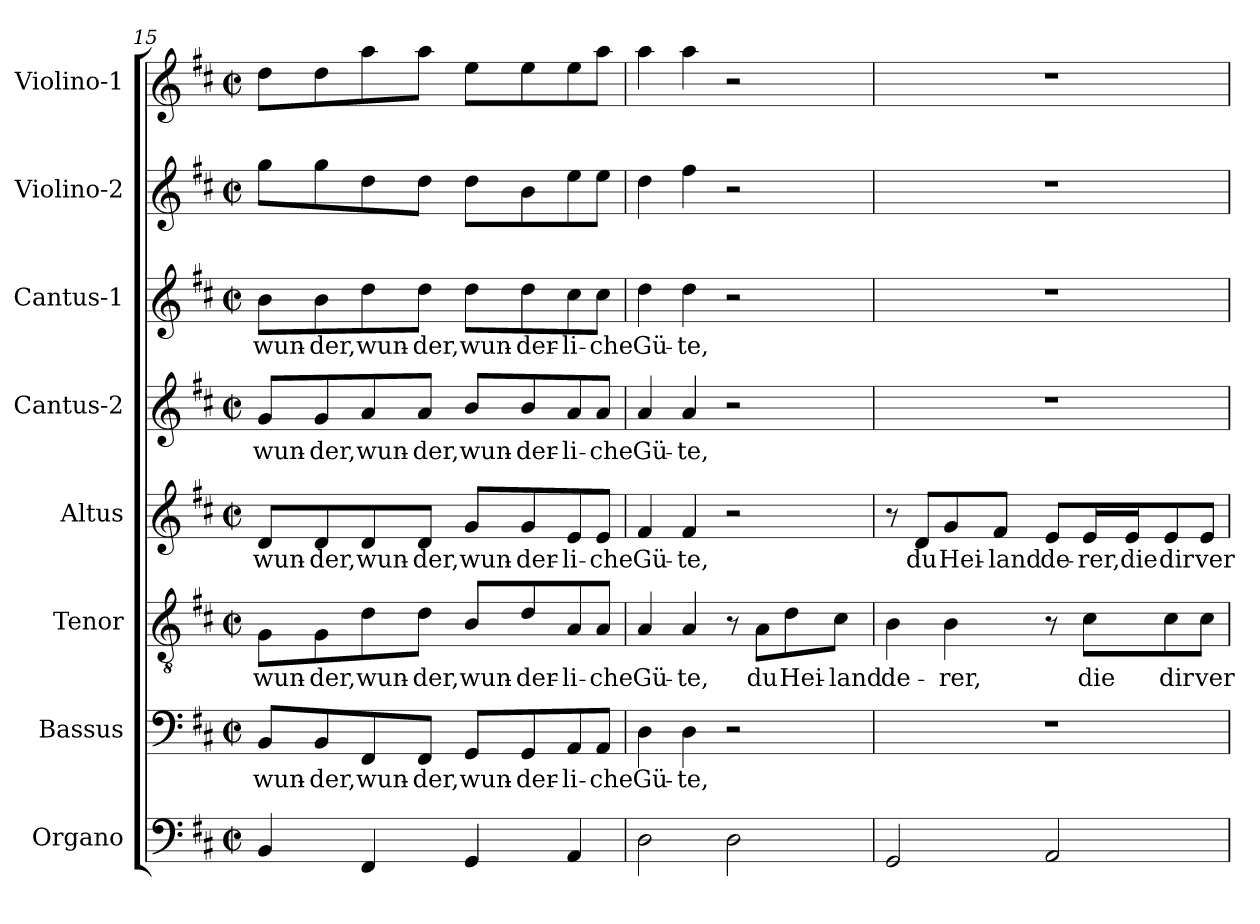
**kern	**kern	**text	**kern	**text	**kern	**text	**kern	**text	**kern	**text	**kern	**kern
*part8	*part7	*part7	*part6	*part6	*part5	*part5	*part4	*part4	*part3	*part3	*part2	*part1
*staff8	*staff7	*staff7	*staff6	*staff6	*staff5	*staff5	*staff4	*staff4	*staff3	*staff3	*staff2	*staff1
*I"Organo	*I"Bassus	*	*I"Tenor	*	*I"Altus	*	*I"Cantus-2	*	*I"Cantus-1	*	*I"Violino-2	*I"Violino-1
*I'Og	*I'B	*	*I'T	*	*I'A	*	*I'C2	*	*I'C1	*	*I'V2	*I'V1
*clefF4	*clefF4	*	*clefGv2	*	*clefG2	*	*clefG2	*	*clefG2	*	*clefG2	*clefG2
*k[f#c#]	*k[f#c#]	*	*k[f#c#]	*	*k[f#c#]	*	*k[f#c#]	*	*k[f#c#]	*	*k[f#c#]	*k[f#c#]
*D:	*D:	*	*D:	*	*D:	*	*D:	*	*D:	*	*D:	*D:
*M2/2	*M2/2	*	*M2/2	*	*M2/2	*	*M2/2	*	*M2/2	*	*M2/2	*M2/2
*met(c|)	*met(c|)	*	*met(c|)	*	*met(c|)	*	*met(c|)	*	*met(c|)	*	*met(c|)	*met(c|)
=15	=15	=15	=15	=15	=15	=15	=15	=15	=15	=15	=15	=15
!	!	!LO:LY:b	!	!	!	!	!	!	!	!	!	!
!	!	!	!	!LO:LY:b	!	!	!	!	!	!	!	!
!	!	!	!	!	!	!LO:LY:b	!	!	!	!	!	!
!	!	!	!	!	!	!	!	!LO:LY:b	!	!	!	!
!	!	!	!	!	!	!	!	!	!	!LO:LY:b	!	!
4BB/	8BB/L	wun-	8G\L	wun-	8d/L	wun-	8g/L	wun-	8b\L	wun-	8gg\L	8dd\L
!	!	!LO:LY:b	!	!	!	!	!	!	!	!	!	!
!	!	!	!	!LO:LY:b	!	!	!	!	!	!	!	!
!	!	!	!	!	!	!LO:LY:b	!	!	!	!	!	!
!	!	!	!	!	!	!	!	!LO:LY:b	!	!	!	!
!	!	!	!	!	!	!	!	!	!	!LO:LY:b	!	!
.	8BB/	-der,	8G\	-der,	8d/	-der,	8g/	-der,	8b\	-der,	8gg\	8dd\
!	!	!LO:LY:b	!	!	!	!	!	!	!	!	!	!
!	!	!	!	!LO:LY:b	!	!	!	!	!	!	!	!
!	!	!	!	!	!	!LO:LY:b	!	!	!	!	!	!
!	!	!	!	!	!	!	!	!LO:LY:b	!	!	!	!
!	!	!	!	!	!	!	!	!	!	!LO:LY:b	!	!
4FF#/	8FF#/	wun-	8d\	wun-	8d/	wun-	8a/	wun-	8dd\	wun-	8dd\	8aa\
!	!	!LO:LY:b	!	!	!	!	!	!	!	!	!	!
!	!	!	!	!LO:LY:b	!	!	!	!	!	!	!	!
!	!	!	!	!	!	!LO:LY:b	!	!	!	!	!	!
!	!	!	!	!	!	!	!	!LO:LY:b	!	!	!	!
!	!	!	!	!	!	!	!	!	!	!LO:LY:b	!	!
.	8FF#/J	-der,	8d\J	-der,	8d/J	-der,	8a/J	-der,	8dd\J	-der,	8dd\J	8aa\J
!	!	!LO:LY:b	!	!	!	!	!	!	!	!	!	!
!	!	!	!	!LO:LY:b	!	!	!	!	!	!	!	!
!	!	!	!	!	!	!LO:LY:b	!	!	!	!	!	!
!	!	!	!	!	!	!	!	!LO:LY:b	!	!	!	!
!	!	!	!	!	!	!	!	!	!	!LO:LY:b	!	!
4GG/	8GG/L	wun-	8B/L	wun-	8g/L	wun-	8b/L	wun-	8dd\L	wun-	8dd\L	8ee\L
!	!	!LO:LY:b	!	!	!	!	!	!	!	!	!	!
!	!	!	!	!LO:LY:b	!	!	!	!	!	!	!	!
!	!	!	!	!	!	!LO:LY:b	!	!	!	!	!	!
!	!	!	!	!	!	!	!	!LO:LY:b	!	!	!	!
!	!	!	!	!	!	!	!	!	!	!LO:LY:b	!	!
.	8GG/	-der-	8d/	-der-	8g/	-der-	8b/	-der-	8dd\	-der-	8b\	8ee\
!	!	!LO:LY:b	!	!	!	!	!	!	!	!	!	!
!	!	!	!	!LO:LY:b	!	!	!	!	!	!	!	!
!	!	!	!	!	!	!LO:LY:b	!	!	!	!	!	!
!	!	!	!	!	!	!	!	!LO:LY:b	!	!	!	!
!	!	!	!	!	!	!	!	!	!	!LO:LY:b	!	!
4AA/	8AA/	-li-	8A/	-li-	8e/	-li-	8a/	-li-	8cc#\	-li-	8ee\	8ee\
!	!	!LO:LY:b	!	!	!	!	!	!	!	!	!	!
!	!	!	!	!LO:LY:b	!	!	!	!	!	!	!	!
!	!	!	!	!	!	!LO:LY:b	!	!	!	!	!	!
!	!	!	!	!	!	!	!	!LO:LY:b	!	!	!	!
!	!	!	!	!	!	!	!	!	!	!LO:LY:b	!	!
.	8AA/J	-che	8A/J	-che	8e/J	-che	8a/J	-che	8cc#\J	-che	8ee\J	8aa\J
=16	=16	=16	=16	=16	=16	=16	=16	=16	=16	=16	=16	=16
!	!	!LO:LY:b	!	!	!	!	!	!	!	!	!	!
!	!	!	!	!LO:LY:b	!	!	!	!	!	!	!	!
!	!	!	!	!	!	!LO:LY:b	!	!	!	!	!	!
!	!	!	!	!	!	!	!	!LO:LY:b	!	!	!	!
!	!	!	!	!	!	!	!	!	!	!LO:LY:b	!	!
2D\	4D\	Gü-	4A/	Gü-	4f#/	Gü-	4a/	Gü-	4dd\	Gü-	4dd\	4aa\
!	!	!LO:LY:b	!	!	!	!	!	!	!	!	!	!
!	!	!	!	!LO:LY:b	!	!	!	!	!	!	!	!
!	!	!	!	!	!	!LO:LY:b	!	!	!	!	!	!
!	!	!	!	!	!	!	!	!LO:LY:b	!	!	!	!
!	!	!	!	!	!	!	!	!	!	!LO:LY:b	!	!
.	4D\	-te,	4A/	-te,	4f#/	-te,	4a/	-te,	4dd\	-te,	4ff#\	4aa\
2D\	2r	.	8r	.	2r	.	2r	.	2r	.	2r	2r
!	!	!	!	!LO:LY:b	!	!	!	!	!	!	!	!
.	.	.	8A\L	du	.	.	.	.	.	.	.	.
!	!	!	!	!LO:LY:b	!	!	!	!	!	!	!	!
.	.	.	8d\	Hei-	.	.	.	.	.	.	.	.
!	!	!	!	!LO:LY:b	!	!	!	!	!	!	!	!
.	.	.	8c#\J	-land	.	.	.	.	.	.	.	.
!!LO:PB:g=z
=17	=17	=17	=17	=17	=17	=17	=17	=17	=17	=17	=17	=17
!	!	!	!	!LO:LY:b	!	!	!	!	!	!	!	!
2GG/	1r	.	4B\	de-	8r	.	1r	.	1r	.	1r	1r
!	!	!	!	!	!	!LO:LY:b	!	!	!	!	!	!
.	.	.	.	.	8d/L	du	.	.	.	.	.	.
!	!	!	!	!LO:LY:b	!	!	!	!	!	!	!	!
!	!	!	!	!	!	!LO:LY:b	!	!	!	!	!	!
.	.	.	4B\	-rer,	8g/	Hei-	.	.	.	.	.	.
!	!	!	!	!	!	!LO:LY:b	!	!	!	!	!	!
.	.	.	.	.	8f#/J	-land	.	.	.	.	.	.
!	!	!	!	!	!	!LO:LY:b	!	!	!	!	!	!
2AA/	.	.	8r	.	8e/L	de-	.	.	.	.	.	.
!	!	!	!	!LO:LY:b	!	!	!	!	!	!	!	!
!	!	!	!	!	!	!LO:LY:b	!	!	!	!	!	!
.	.	.	8c#\L	die	16e/L	-rer,	.	.	.	.	.	.
!	!	!	!	!	!	!LO:LY:b	!	!	!	!	!	!
.	.	.	.	.	16e/J	die	.	.	.	.	.	.
!	!	!	!	!LO:LY:b	!	!	!	!	!	!	!	!
!	!	!	!	!	!	!LO:LY:b	!	!	!	!	!	!
.	.	.	8c#\	dir	8e/	dir	.	.	.	.	.	.
!	!	!	!	!LO:LY:b	!	!	!	!	!	!	!	!
!	!	!	!	!	!	!LO:LY:b	!	!	!	!	!	!
.	.	.	8c#\J	ver-	8e/J	ver-	.	.	.	.	.	.
=	=	=	=	=	=	=	=	=	=	=	=	=
*-	*-	*-	*-	*-	*-	*-	*-	*-	*-	*-	*-	*-
